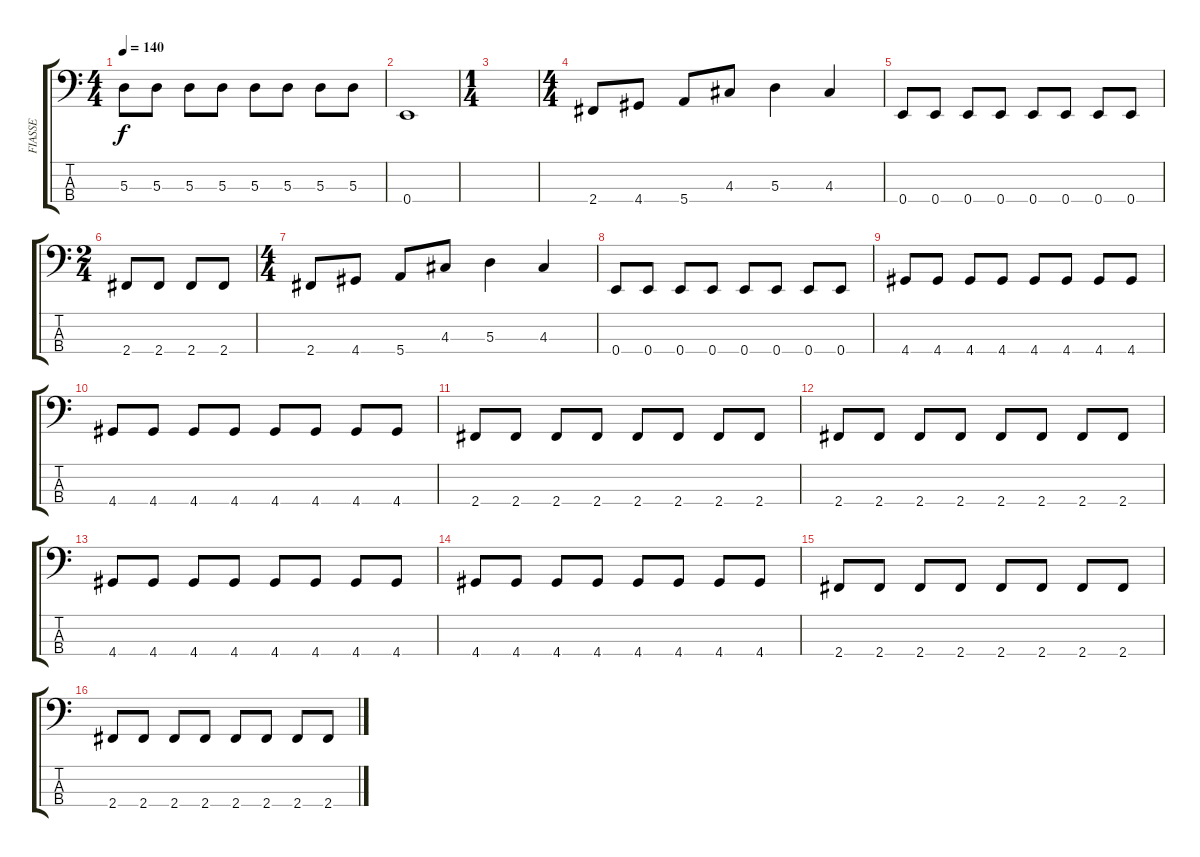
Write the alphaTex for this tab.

\track ("FIASSE" "FIASSE") {instrument electricbassfinger}
\staff {score tabs}
\tuning (G2 D2 A1 E1) {hide}
\ts (4 4)
\tempo 140
\clef f4
\ks c
5.3.8{dy f} 5.3.8 5.3.8 5.3.8 5.3.8 5.3.8 5.3.8 5.3.8 |
0.4.1 |
\ts (1 4)
|
\ts (4 4)
2.4.8 4.4.8 5.4.8 4.3.8 5.3.4 4.3.4 |
0.4.8 0.4.8 0.4.8 0.4.8 0.4.8 0.4.8 0.4.8 0.4.8 |
\ts (2 4)
2.4.8 2.4.8 2.4.8 2.4.8 |
\ts (4 4)
2.4.8 4.4.8 5.4.8 4.3.8 5.3.4 4.3.4 |
0.4.8 0.4.8 0.4.8 0.4.8 0.4.8 0.4.8 0.4.8 0.4.8 |
4.4.8 4.4.8 4.4.8 4.4.8 4.4.8 4.4.8 4.4.8 4.4.8 |
4.4.8 4.4.8 4.4.8 4.4.8 4.4.8 4.4.8 4.4.8 4.4.8 |
2.4.8 2.4.8 2.4.8 2.4.8 2.4.8 2.4.8 2.4.8 2.4.8 |
2.4.8 2.4.8 2.4.8 2.4.8 2.4.8 2.4.8 2.4.8 2.4.8 |
4.4.8 4.4.8 4.4.8 4.4.8 4.4.8 4.4.8 4.4.8 4.4.8 |
4.4.8 4.4.8 4.4.8 4.4.8 4.4.8 4.4.8 4.4.8 4.4.8 |
2.4.8 2.4.8 2.4.8 2.4.8 2.4.8 2.4.8 2.4.8 2.4.8 |
2.4.8 2.4.8 2.4.8 2.4.8 2.4.8 2.4.8 2.4.8 2.4.8
